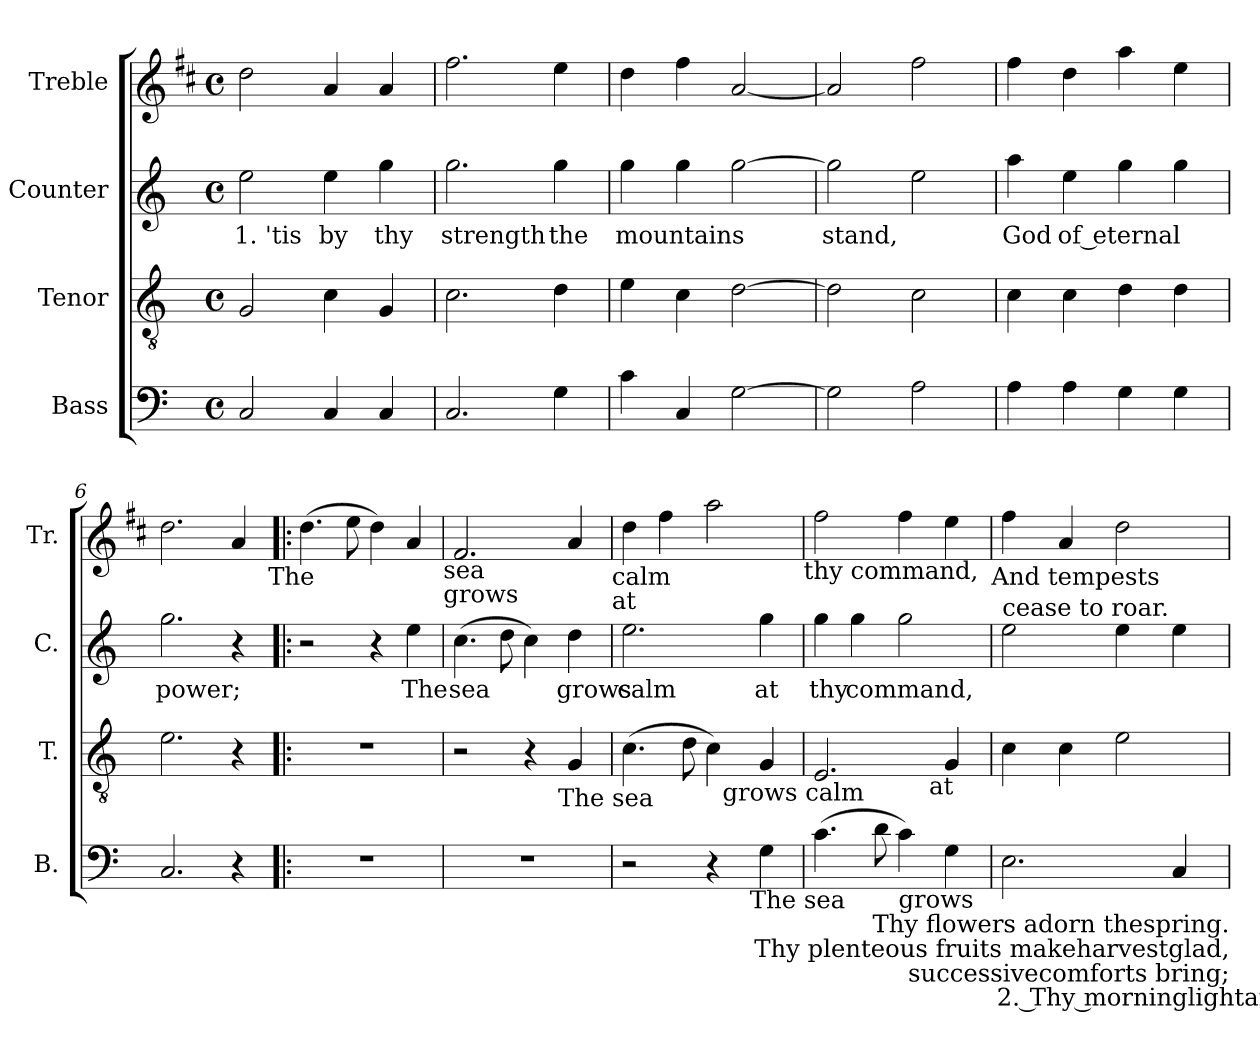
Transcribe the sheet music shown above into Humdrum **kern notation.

**kern	**text	**kern	**kern	**text	**kern
*part4	*part4	*part3	*part2	*part2	*part1
*staff4	*staff4	*staff3	*staff2	*staff2	*staff1
*I"Bass	*	*I"Tenor	*I"Counter	*	*I"Treble
*I'B.	*	*I'T.	*I'C.	*	*I'Tr.
*clefF4	*	*clefGv2	*clefG2	*	*clefG2
*	*	*	*	*	*ITrd1c2
*k[]	*	*k[]	*k[]	*	*k[]
*C:	*	*C:	*C:	*	*C:
*M4/4	*	*M4/4	*M4/4	*	*M4/4
*met(c)	*	*met(c)	*met(c)	*	*met(c)
=1	=1	=1	=1	=1	=1
!	!	!	!LO:N:head=open	!LO:LY:b:rj	!
2C/	.	2G/	2ee\	1. 'tis	2cc\
!LO:N:head=solid	!	!LO:N:head=solid	!LO:N:head=solid	!LO:LY:b	!
4C/	.	4c\	4ee\	by	4g/
!LO:N:head=solid	!	!	!	!LO:LY:b	!
4C/	.	4G/	4gg\	thy	4g/
=2	=2	=2	=2	=2	=2
!	!	!	!	!LO:LY:b	!LO:N:head=open
2.C/	.	2.c\	2.gg\	strength	2.ee\
!	!	!	!	!LO:LY:b	!
4G\	.	4d\	4gg\	the	4dd\
=3	=3	=3	=3	=3	=3
!LO:N:head=solid	!	!LO:N:head=solid	!	!LO:LY:b	!LO:N:head=solid
4c\	.	4e\	4gg\	mountains	4cc\
!LO:N:head=solid	!	!LO:N:head=solid	!	!	!LO:N:head=solid
4C/	.	4c\	4gg\	.	4ee\
[>2G\	.	[>2d\	[>2gg\	.	[<2g/
=4	=4	=4	=4	=4	=4
!	!	!	!	!LO:LY:b	!
2G\]	.	2d\]	2gg\]	stand,	2g/]
!LO:N:head=open	!	!	!LO:N:head=open	!	!LO:N:head=open
2A>\	.	2c\	2ee\	.	2ee\
=5	=5	=5	=5	=5	=5
!LO:N:head=solid	!	!LO:N:head=solid	!LO:N:head=solid	!LO:LY:b:rj	!LO:N:head=solid
4A\	.	4c\	4aa\	God	4ee>\
!LO:N:head=solid	!	!LO:N:head=solid	!LO:N:head=solid	!LO:LY:b:rj	!LO:N:head=solid
4A\	.	4c\	4ee\	of eternal	4cc\
4G\	.	4d\	4gg\	.	4gg\
4G\	.	4d\	4gg\	.	4dd\
=6	=6	=6	=6	=6	=6
!	!	!LO:N:head=open	!	!LO:LY:b	!
2.C/	.	2.e\	2.gg\	power;	2.cc\
4r	.	4r	4r	.	4g/
!	!	!	!	!	!LO:TX:b:t=The
=7!|:	=7!|:	=7!|:	=7!|:	=7!|:	=7!|:
!	!	!	!	!	!LO:N:head=solid
1r	.	1r	2r	.	(>4.cc\
.	.	.	.	.	8dd\
!	!	!	!	!	!LO:N:head=solid
.	.	.	4r	.	4cc\)
!	!	!	!LO:N:head=solid	!LO:LY:b	!
.	.	.	4ee\	The	4g/
!	!	!	!	!	!LO:TX:b:t=sea
!	!	!	!	!	!LO:TX:b:t=grows
=8	=8	=8	=8	=8	=8
!	!	!	!LO:N:head=solid	!LO:LY:b	!LO:N:head=open
*	*	*^	*	*	*
1r	.	2r	2ryy	(>4.cc\	sea	2.e/
.	.	.	.	8dd\	.	.
!	!	!	!	!LO:N:head=solid	!	!
.	.	4r	8..ryy	4cc\)	.	.
!	!	!	!LO:TX:b:t=The sea	!	!	!
.	.	.	4ryy	.	.	.
!	!	!	!	!	!LO:LY:b	!
.	.	4G/	.	4dd\	grows	4g/
.	.	.	32ryy	.	.	.
!	!	!	!	!	!	!LO:TX:b:t=calm
!	!	!	!	!	!	!LO:TX:b:t=at
=9	=9	=9	=9	=9	=9	=9
!	!	!LO:N:head=solid	!	!LO:N:head=open	!LO:LY:b	!LO:N:head=solid
*^	*	*	*	*	*	*
2r	2ryy	.	(>4.c\	2ryy	2.ee\	calm	4cc\
!	!	!	!	!	!	!	!LO:N:head=solid
.	.	.	.	.	.	.	4ee\
.	.	.	8d\	.	.	.	.
!	!	!	!LO:N:head=solid	!	!	!	!
4r	8..ryy	.	4c\)	16ryy	.	.	2gg\
!	!	!	!	!LO:TX:b:t=grows calm	!	!	!
.	.	.	.	4..ryy	.	.	.
!	!LO:TX:b:t=The sea	!	!	!	!	!	!
.	4ryy	.	.	.	.	.	.
!	!	!	!	!	!	!LO:LY:b	!
4G\	.	.	4G/	.	4gg\	at	.
.	32ryy	.	.	.	.	.	.
!	!	!	!	!	!	!	!LO:TX:b:t=thy command,
=10	=10	=10	=10	=10	=10	=10	=10
!LO:N:head=solid	!	!	!LO:N:head=open	!	!	!LO:LY:b	!LO:N:head=open
*v	*v	*	*	*	*	*	*
(>4.c\	.	2.E/	2ryy	4gg\	thy	2ee>\
!	!	!	!	!	!LO:LY:b	!
.	.	.	.	4gg\	command,	.
8d\	.	.	.	.	.	.
!LO:TX:b:t=grows	!	!	!	!	!	!
!LO:N:head=solid	!	!	!	!	!	!LO:N:head=solid
4c\)	.	.	8.ryy	2gg\	.	4ee\
!	!	!	!LO:TX:b:t=at	!	!	!
.	.	.	4ryy	.	.	.
4G\	.	4G/	.	.	.	4dd\
.	.	.	16ryy	.	.	.
!	!	!	!	!	!	!LO:TX:b:t=And tempests
!!LO:LB:g=z
=11	=11	=11	=11	=11	=11	=11
!	!	!	!	!LO:TX:a:t=cease to roar.	!	!
!	!	!LO:TX:b:t=thy command, And tempests cease to roar,	!	!	!	!
!	!	!LO:TX:a:t=And tempests cease to roar.	!	!	!	!
!LO:N:head=open	!LO:LY:b:rj	!LO:N:head=solid	!	!LO:N:head=open	!	!LO:N:head=solid
*	*	*v	*v	*	*	*
2.E\	2. Thy morninglightand	4c\	2ee\	.	4ee\
!	!	!LO:N:head=solid	!	!	!
.	.	4c\	.	.	4g/
!	!	!LO:N:head=open	!LO:N:head=solid	!	!
.	.	2e\	4ee\	.	2cc\
!LO:N:head=solid	!	!	!LO:N:head=solid	!	!
4C/	.	.	4ee\	.	.
!LO:TX:b:t=Thy flowers adorn thespring.	!	!	!	!	!
!LO:TX:b:t=Thy plenteous fruits makeharvestglad,	!	!	!	!	!
!LO:TX:b:t=successivecomforts bring;	!	!	!	!	!
=	=	=	=	=	=
*-	*-	*-	*-	*-	*-
